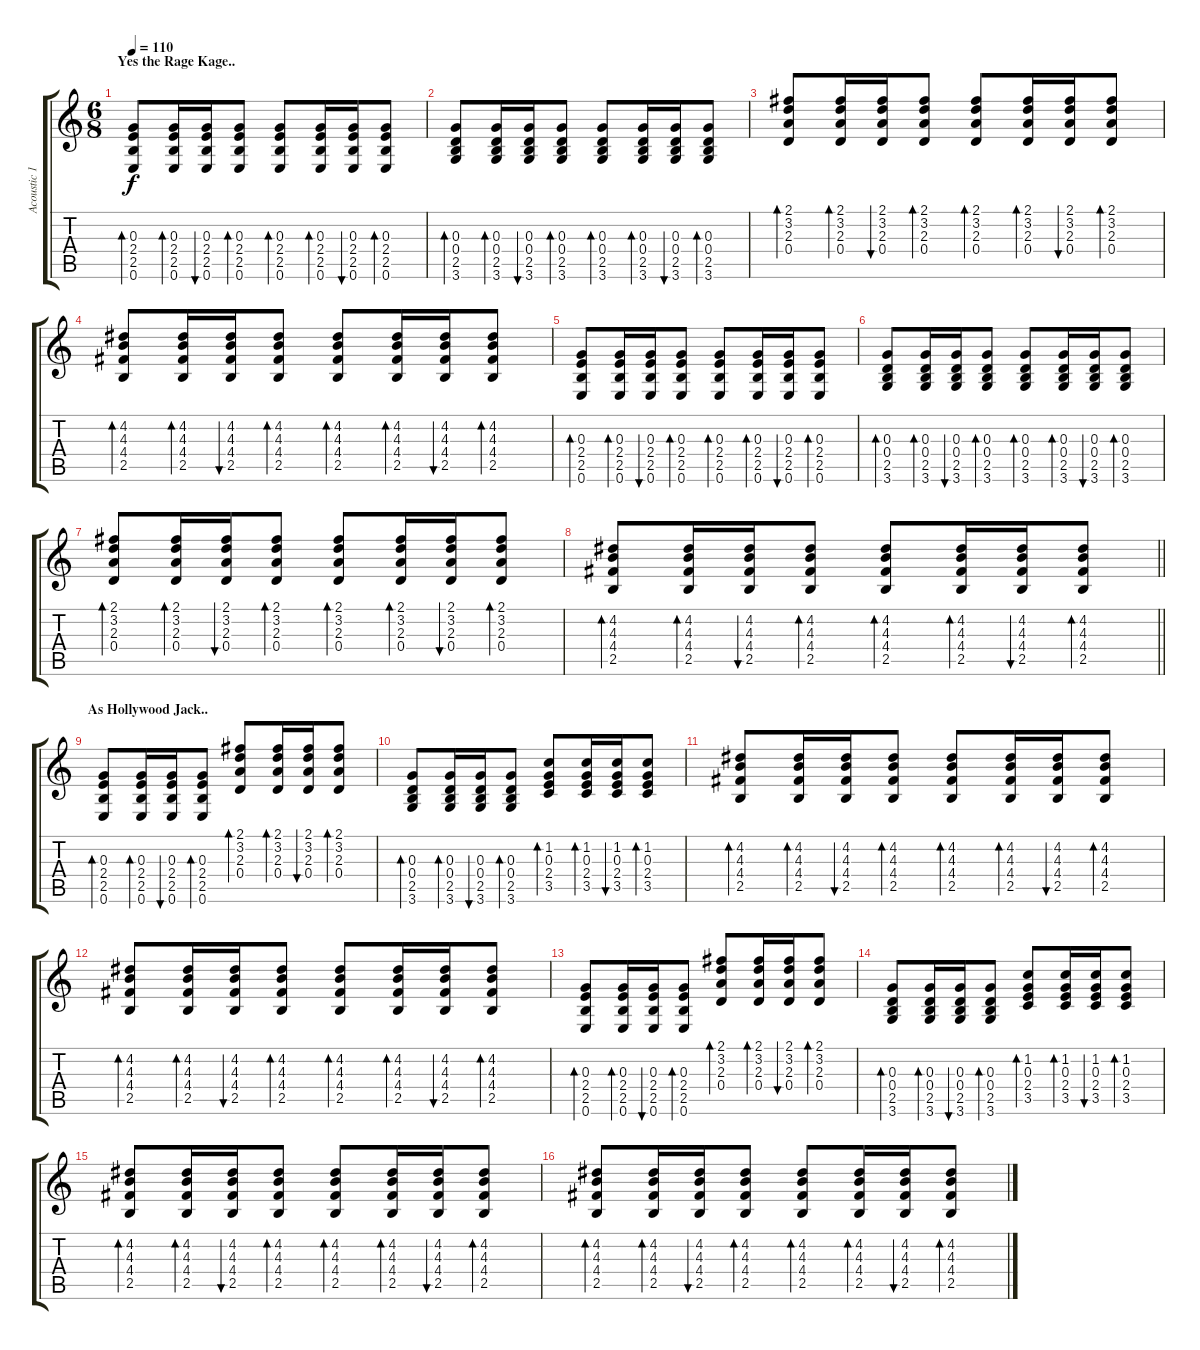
\track ("Acoustic 1" "Acoustic 1") {instrument acousticguitarsteel}
\staff {score tabs}
\tuning (E4 B3 G3 D3 A2 E2) {hide}
\ts (6 8)
\section ("" "Yes the Rage Kage..")
\tempo 110
\clef g2
\ks c
(0.3 2.4 2.5 0.6).8{bd 60 dy f} (0.3 2.4 2.5 0.6).16{bd 60} (0.3 2.4 2.5 0.6).16{bu 60} (0.3 2.4 2.5 0.6).8{bd 60} (0.3 2.4 2.5 0.6).8{bd 60} (0.3 2.4 2.5 0.6).16{bd 60} (0.3 2.4 2.5 0.6).16{bu 60} (0.3 2.4 2.5 0.6).8{bd 60} |
(0.3 0.4 2.5 3.6).8{bd 60} (0.3 0.4 2.5 3.6).16{bd 60} (0.3 0.4 2.5 3.6).16{bu 60} (0.3 0.4 2.5 3.6).8{bd 60} (0.3 0.4 2.5 3.6).8{bd 60} (0.3 0.4 2.5 3.6).16{bd 60} (0.3 0.4 2.5 3.6).16{bu 60} (0.3 0.4 2.5 3.6).8{bd 60} |
(2.1 3.2 2.3 0.4).8{bd 60} (2.1 3.2 2.3 0.4).16{bd 60} (2.1 3.2 2.3 0.4).16{bu 60} (2.1 3.2 2.3 0.4).8{bd 60} (2.1 3.2 2.3 0.4).8{bd 60} (2.1 3.2 2.3 0.4).16{bd 60} (2.1 3.2 2.3 0.4).16{bu 60} (2.1 3.2 2.3 0.4).8{bd 60} |
(4.2 4.3 4.4 2.5).8{bd 60} (4.2 4.3 4.4 2.5).16{bd 60} (4.2 4.3 4.4 2.5).16{bu 60} (4.2 4.3 4.4 2.5).8{bd 60} (4.2 4.3 4.4 2.5).8{bd 60} (4.2 4.3 4.4 2.5).16{bd 60} (4.2 4.3 4.4 2.5).16{bu 60} (4.2 4.3 4.4 2.5).8{bd 60} |
(0.3 2.4 2.5 0.6).8{bd 60} (0.3 2.4 2.5 0.6).16{bd 60} (0.3 2.4 2.5 0.6).16{bu 60} (0.3 2.4 2.5 0.6).8{bd 60} (0.3 2.4 2.5 0.6).8{bd 60} (0.3 2.4 2.5 0.6).16{bd 60} (0.3 2.4 2.5 0.6).16{bu 60} (0.3 2.4 2.5 0.6).8{bd 60} |
(0.3 0.4 2.5 3.6).8{bd 60} (0.3 0.4 2.5 3.6).16{bd 60} (0.3 0.4 2.5 3.6).16{bu 60} (0.3 0.4 2.5 3.6).8{bd 60} (0.3 0.4 2.5 3.6).8{bd 60} (0.3 0.4 2.5 3.6).16{bd 60} (0.3 0.4 2.5 3.6).16{bu 60} (0.3 0.4 2.5 3.6).8{bd 60} |
(2.1 3.2 2.3 0.4).8{bd 60} (2.1 3.2 2.3 0.4).16{bd 60} (2.1 3.2 2.3 0.4).16{bu 60} (2.1 3.2 2.3 0.4).8{bd 60} (2.1 3.2 2.3 0.4).8{bd 60} (2.1 3.2 2.3 0.4).16{bd 60} (2.1 3.2 2.3 0.4).16{bu 60} (2.1 3.2 2.3 0.4).8{bd 60} |
\barLineRight lightlight
(4.2 4.3 4.4 2.5).8{bd 60} (4.2 4.3 4.4 2.5).16{bd 60} (4.2 4.3 4.4 2.5).16{bu 60} (4.2 4.3 4.4 2.5).8{bd 60} (4.2 4.3 4.4 2.5).8{bd 60} (4.2 4.3 4.4 2.5).16{bd 60} (4.2 4.3 4.4 2.5).16{bu 60} (4.2 4.3 4.4 2.5).8{bd 60} |
\section ("" "As Hollywood Jack..")
(0.3 2.4 2.5 0.6).8{bd 60} (0.3 2.4 2.5 0.6).16{bd 60} (0.3 2.4 2.5 0.6).16{bu 60} (0.3 2.4 2.5 0.6).8{bd 60} (2.1 3.2 2.3 0.4).8{bd 60} (2.1 3.2 2.3 0.4).16{bd 60} (2.1 3.2 2.3 0.4).16{bu 60} (2.1 3.2 2.3 0.4).8{bd 60} |
(0.3 0.4 2.5 3.6).8{bd 60} (0.3 0.4 2.5 3.6).16{bd 60} (0.3 0.4 2.5 3.6).16{bu 60} (0.3 0.4 2.5 3.6).8{bd 60} (1.2 0.3 2.4 3.5).8{bd 60} (1.2 0.3 2.4 3.5).16{bd 60} (1.2 0.3 2.4 3.5).16{bu 60} (1.2 0.3 2.4 3.5).8{bd 60} |
(4.2 4.3 4.4 2.5).8{bd 60} (4.2 4.3 4.4 2.5).16{bd 60} (4.2 4.3 4.4 2.5).16{bu 60} (4.2 4.3 4.4 2.5).8{bd 60} (4.2 4.3 4.4 2.5).8{bd 60} (4.2 4.3 4.4 2.5).16{bd 60} (4.2 4.3 4.4 2.5).16{bu 60} (4.2 4.3 4.4 2.5).8{bd 60} |
(4.2 4.3 4.4 2.5).8{bd 60} (4.2 4.3 4.4 2.5).16{bd 60} (4.2 4.3 4.4 2.5).16{bu 60} (4.2 4.3 4.4 2.5).8{bd 60} (4.2 4.3 4.4 2.5).8{bd 60} (4.2 4.3 4.4 2.5).16{bd 60} (4.2 4.3 4.4 2.5).16{bu 60} (4.2 4.3 4.4 2.5).8{bd 60} |
(0.3 2.4 2.5 0.6).8{bd 60} (0.3 2.4 2.5 0.6).16{bd 60} (0.3 2.4 2.5 0.6).16{bu 60} (0.3 2.4 2.5 0.6).8{bd 60} (2.1 3.2 2.3 0.4).8{bd 60} (2.1 3.2 2.3 0.4).16{bd 60} (2.1 3.2 2.3 0.4).16{bu 60} (2.1 3.2 2.3 0.4).8{bd 60} |
(0.3 0.4 2.5 3.6).8{bd 60} (0.3 0.4 2.5 3.6).16{bd 60} (0.3 0.4 2.5 3.6).16{bu 60} (0.3 0.4 2.5 3.6).8{bd 60} (1.2 0.3 2.4 3.5).8{bd 60} (1.2 0.3 2.4 3.5).16{bd 60} (1.2 0.3 2.4 3.5).16{bu 60} (1.2 0.3 2.4 3.5).8{bd 60} |
(4.2 4.3 4.4 2.5).8{bd 60} (4.2 4.3 4.4 2.5).16{bd 60} (4.2 4.3 4.4 2.5).16{bu 60} (4.2 4.3 4.4 2.5).8{bd 60} (4.2 4.3 4.4 2.5).8{bd 60} (4.2 4.3 4.4 2.5).16{bd 60} (4.2 4.3 4.4 2.5).16{bu 60} (4.2 4.3 4.4 2.5).8{bd 60} |
(4.2 4.3 4.4 2.5).8{bd 60} (4.2 4.3 4.4 2.5).16{bd 60} (4.2 4.3 4.4 2.5).16{bu 60} (4.2 4.3 4.4 2.5).8{bd 60} (4.2 4.3 4.4 2.5).8{bd 60} (4.2 4.3 4.4 2.5).16{bd 60} (4.2 4.3 4.4 2.5).16{bu 60} (4.2 4.3 4.4 2.5).8{bd 60}
